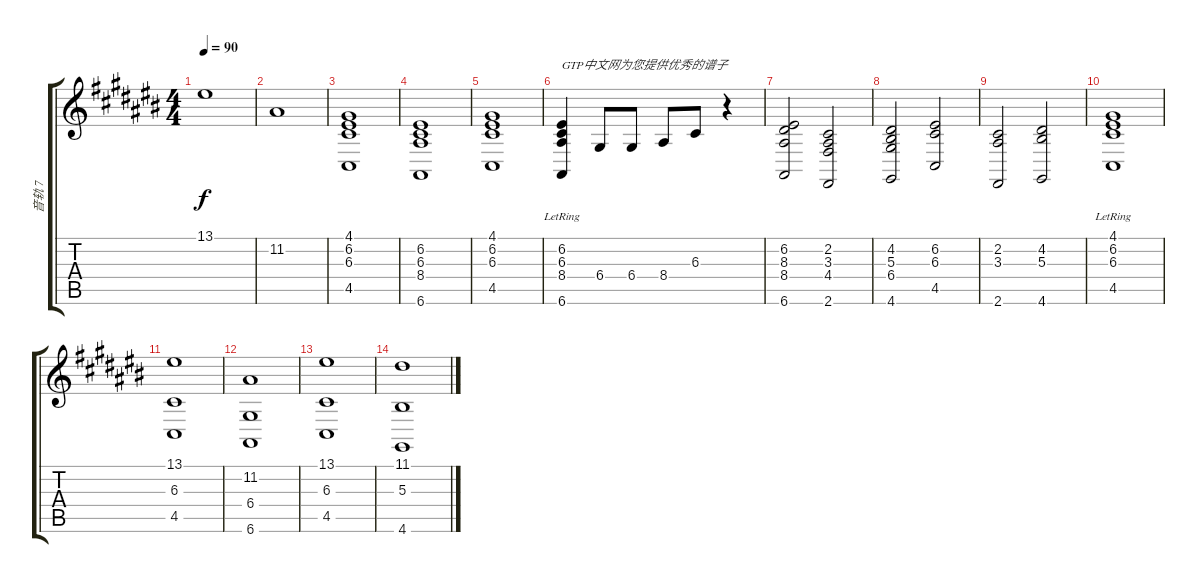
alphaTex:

\track ("音轨 7" "音轨 7") {instrument stringensemble1}
\staff {score tabs}
\tuning (E4 B3 G3 D3 A2 E2) {hide}
\ts (4 4)
\tempo 90
\clef g2
\ks c#
13.1.1{dy f} |
11.2.1 |
(4.1 6.2 6.3 4.5).1 |
(6.2 6.3 8.4 6.6).1 |
(4.1 6.2 6.3 4.5).1 |
(6.2{lr} 6.3{lr} 8.4{lr} 6.6{lr}).4{txt "GTP中文网为您提供优秀的谱子"} 6.4.8 6.4.8 8.4.8 6.3.8 r.4 |
(6.2 8.3 8.4 6.6).2 (2.2 3.3 4.4 2.6).2 |
(4.2 5.3 6.4 4.6).2 (6.2 6.3 4.5).2 |
(2.2 3.3 2.6).2 (4.2 5.3 4.6).2 |
(4.1{lr} 6.2{lr} 6.3{lr} 4.5{lr}).1 |
(13.1 6.3 4.5).1 |
(11.2 6.4 6.6).1 |
(13.1 6.3 4.5).1 |
(11.1 5.3 4.6).1
